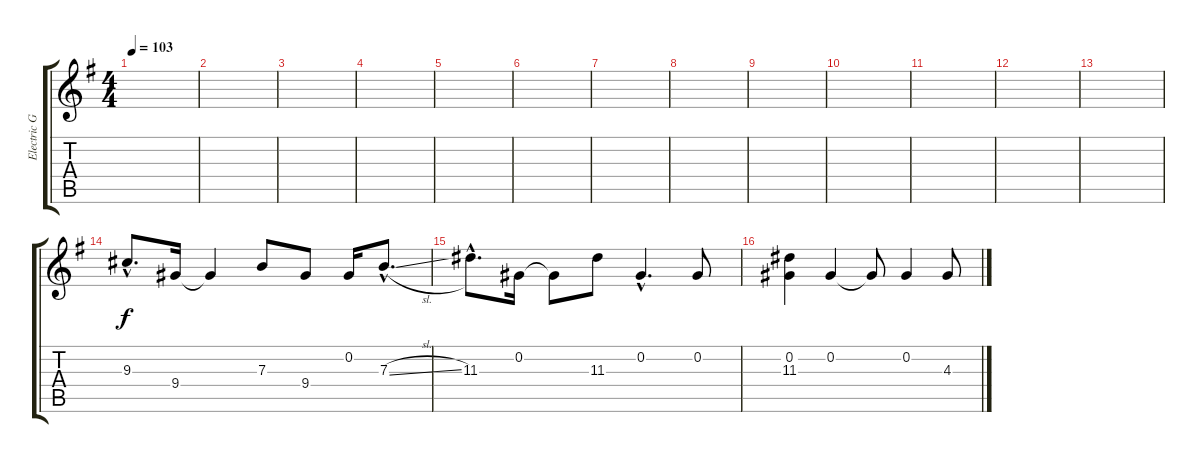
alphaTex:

\track ("Electric Guitar 1" "Electric G") {instrument distortionguitar}
\staff {score tabs}
\tuning (Db4 Ab3 E3 B2 Gb2 Db2) {hide}
\ts (4 4)
\tempo 103
\clef g2
\ks eminor
|
|
|
|
|
|
|
|
|
|
|
|
|
9.3{hac}.8{d} 9.4.16 9.4{t}.4 7.3.8 9.4.8 0.2.16 7.3{sl hac}.8{d} |
11.3{hac}.8{d} 0.2.16 0.2{t}.8 11.3.8 0.2{hac}.4{d} 0.2.8 |
(0.2 11.3).4 0.2.4 0.2{t}.8 0.2.4 4.3{sl}.8
